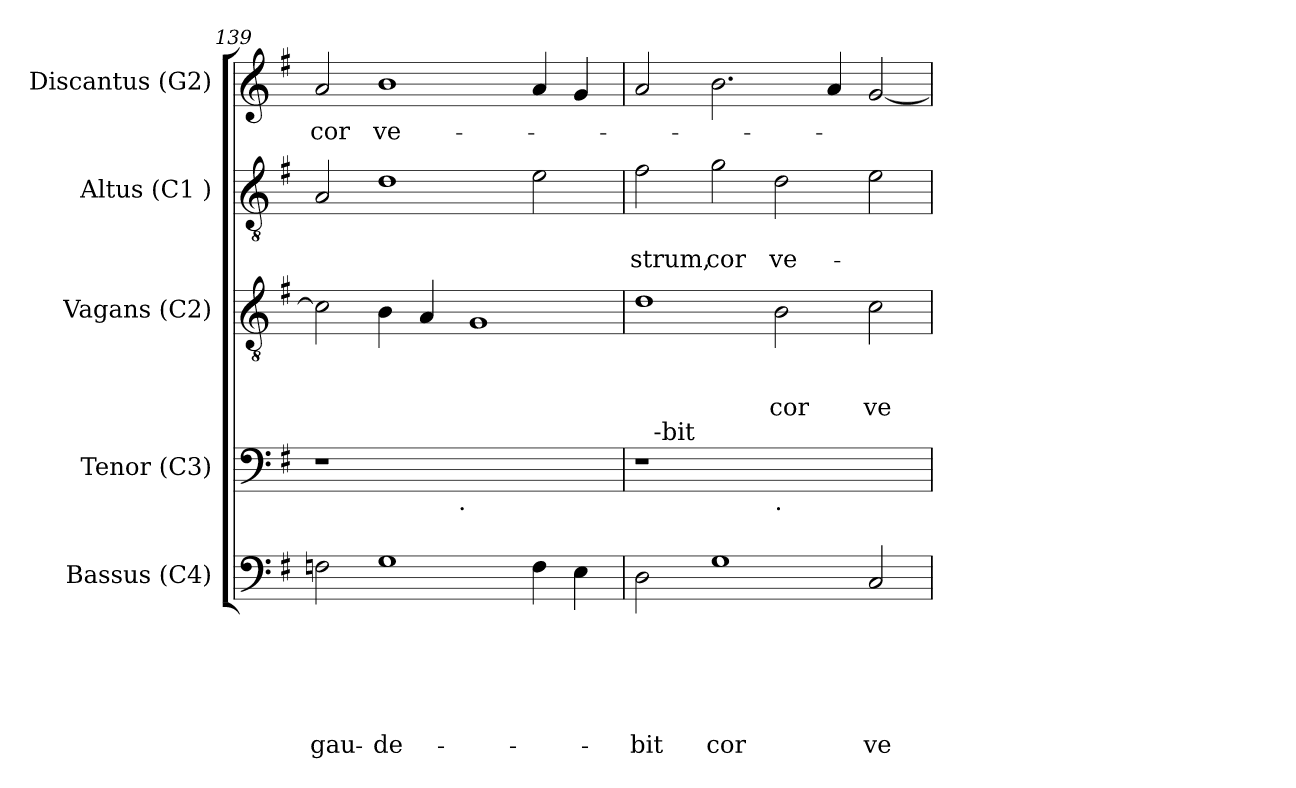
**kern	**text	**text	**text	**text	**text	**text	**kern	**kern	**text	**text	**text	**kern	**text	**text	**kern	**text
*part5	*part5	*part5	*part5	*part5	*part5	*part5	*part4	*part3	*part3	*part3	*part3	*part2	*part2	*part2	*part1	*part1
*staff5	*staff5	*staff5	*staff5	*staff5	*staff5	*staff5	*staff4	*staff3	*staff3	*staff3	*staff3	*staff2	*staff2	*staff2	*staff1	*staff1
*I"Bassus (C4)	*	*	*	*	*	*	*I"Tenor (C3)	*I"Vagans (C2)	*	*	*	*I"Altus (C1 )	*	*	*I"Discantus (G2)	*
*I'B.	*	*	*	*	*	*	*I'T.	*I'V.	*	*	*	*I'A.	*	*	*I'D.	*
*clefF4	*	*	*	*	*	*	*clefF4	*clefGv2	*	*	*	*clefGv2	*	*	*clefG2	*
*k[f#]	*	*	*	*	*	*	*k[f#]	*k[f#]	*	*	*	*k[f#]	*	*	*k[f#]	*
*G:	*	*	*	*	*	*	*G:	*G:	*	*	*	*G:	*	*	*G:	*
=139	=139	=139	=139	=139	=139	=139	=139	=139	=139	=139	=139	=139	=139	=139	=139	=139
!	!	!	!	!	!	!LO:LY:b	!	!	!	!	!	!	!	!	!	!LO:LY:b
*	*	*	*	*	*	*	*^	*	*	*	*	*	*	*	*	*
2F\	.	.	.	.	.	gau-	1r	2ryy	2c\]	.	.	.	2A/	.	.	2a/	cor
!	!	!	!	!	!	!LO:LY:b	!	!	!	!	!	!	!	!	!	!	!LO:LY:b
1G	.	.	.	.	.	-de-	.	4...ryy	4B\	.	.	.	1d	.	.	1b	ve-
.	.	.	.	.	.	.	.	.	4A/	.	.	.	.	.	.	.	.
!	!	!	!	!	!	!	!	!LO:TX:b:t=.	!	!	!	!	!	!	!	!	!
.	.	.	.	.	.	.	.	1ryy	.	.	.	.	.	.	.	.	.
.	.	.	.	.	.	.	1ryy	.	1G	.	.	.	.	.	.	.	.
4F\	.	.	.	.	.	.	.	.	.	.	.	.	2e\	.	.	4a/	.
4E\	.	.	.	.	.	.	.	.	.	.	.	.	.	.	.	4g/	.
.	.	.	.	.	.	.	.	32ryy	.	.	.	.	.	.	.	.	.
!!LO:PB:g=z
=140	=140	=140	=140	=140	=140	=140	=140	=140	=140	=140	=140	=140	=140	=140	=140	=140	=140
!	!	!	!	!	!	!LO:LY:b	!	!	!	!	!	!	!	!	!LO:LY:b	!	!
2D\	.	.	.	.	.	-bit	1r	16ryy	1d	.	.	.	2f#\	.	-strum,	2a/	.
!	!	!	!	!	!	!	!	!LO:TX:a:t=-bit	!	!	!	!	!	!	!	!	!
.	.	.	.	.	.	.	.	1ryy	.	.	.	.	.	.	.	.	.
!	!	!	!	!	!	!LO:LY:b	!	!	!	!	!	!	!	!	!LO:LY:b	!	!
1G	.	.	.	.	.	cor	.	.	.	.	.	.	2g\	.	cor	2.b\	.
!	!	!	!	!	!	!	!LO:TX:b:t=.	!	!	!	!	!	!	!	!	!	!
!	!	!	!	!	!	!	!	!	!	!	!	!LO:LY:b	!	!	!LO:LY:b	!	!
.	.	.	.	.	.	.	1ryy	.	2B\	.	.	cor	2d\	.	ve-	.	.
.	.	.	.	.	.	.	.	2...ryy	.	.	.	.	.	.	.	.	.
.	.	.	.	.	.	.	.	.	.	.	.	.	.	.	.	4a/	.
!	!	!	!	!	!	!LO:LY:b	!	!	!	!	!	!LO:LY:b	!	!	!	!	!
2C/	.	.	.	.	.	ve-	.	.	2c\	.	.	ve-	2e\	.	.	[<2g/	.
*	*	*	*	*	*	*	*v	*v	*	*	*	*	*	*	*	*	*
=	=	=	=	=	=	=	=	=	=	=	=	=	=	=	=	=
*-	*-	*-	*-	*-	*-	*-	*-	*-	*-	*-	*-	*-	*-	*-	*-	*-
